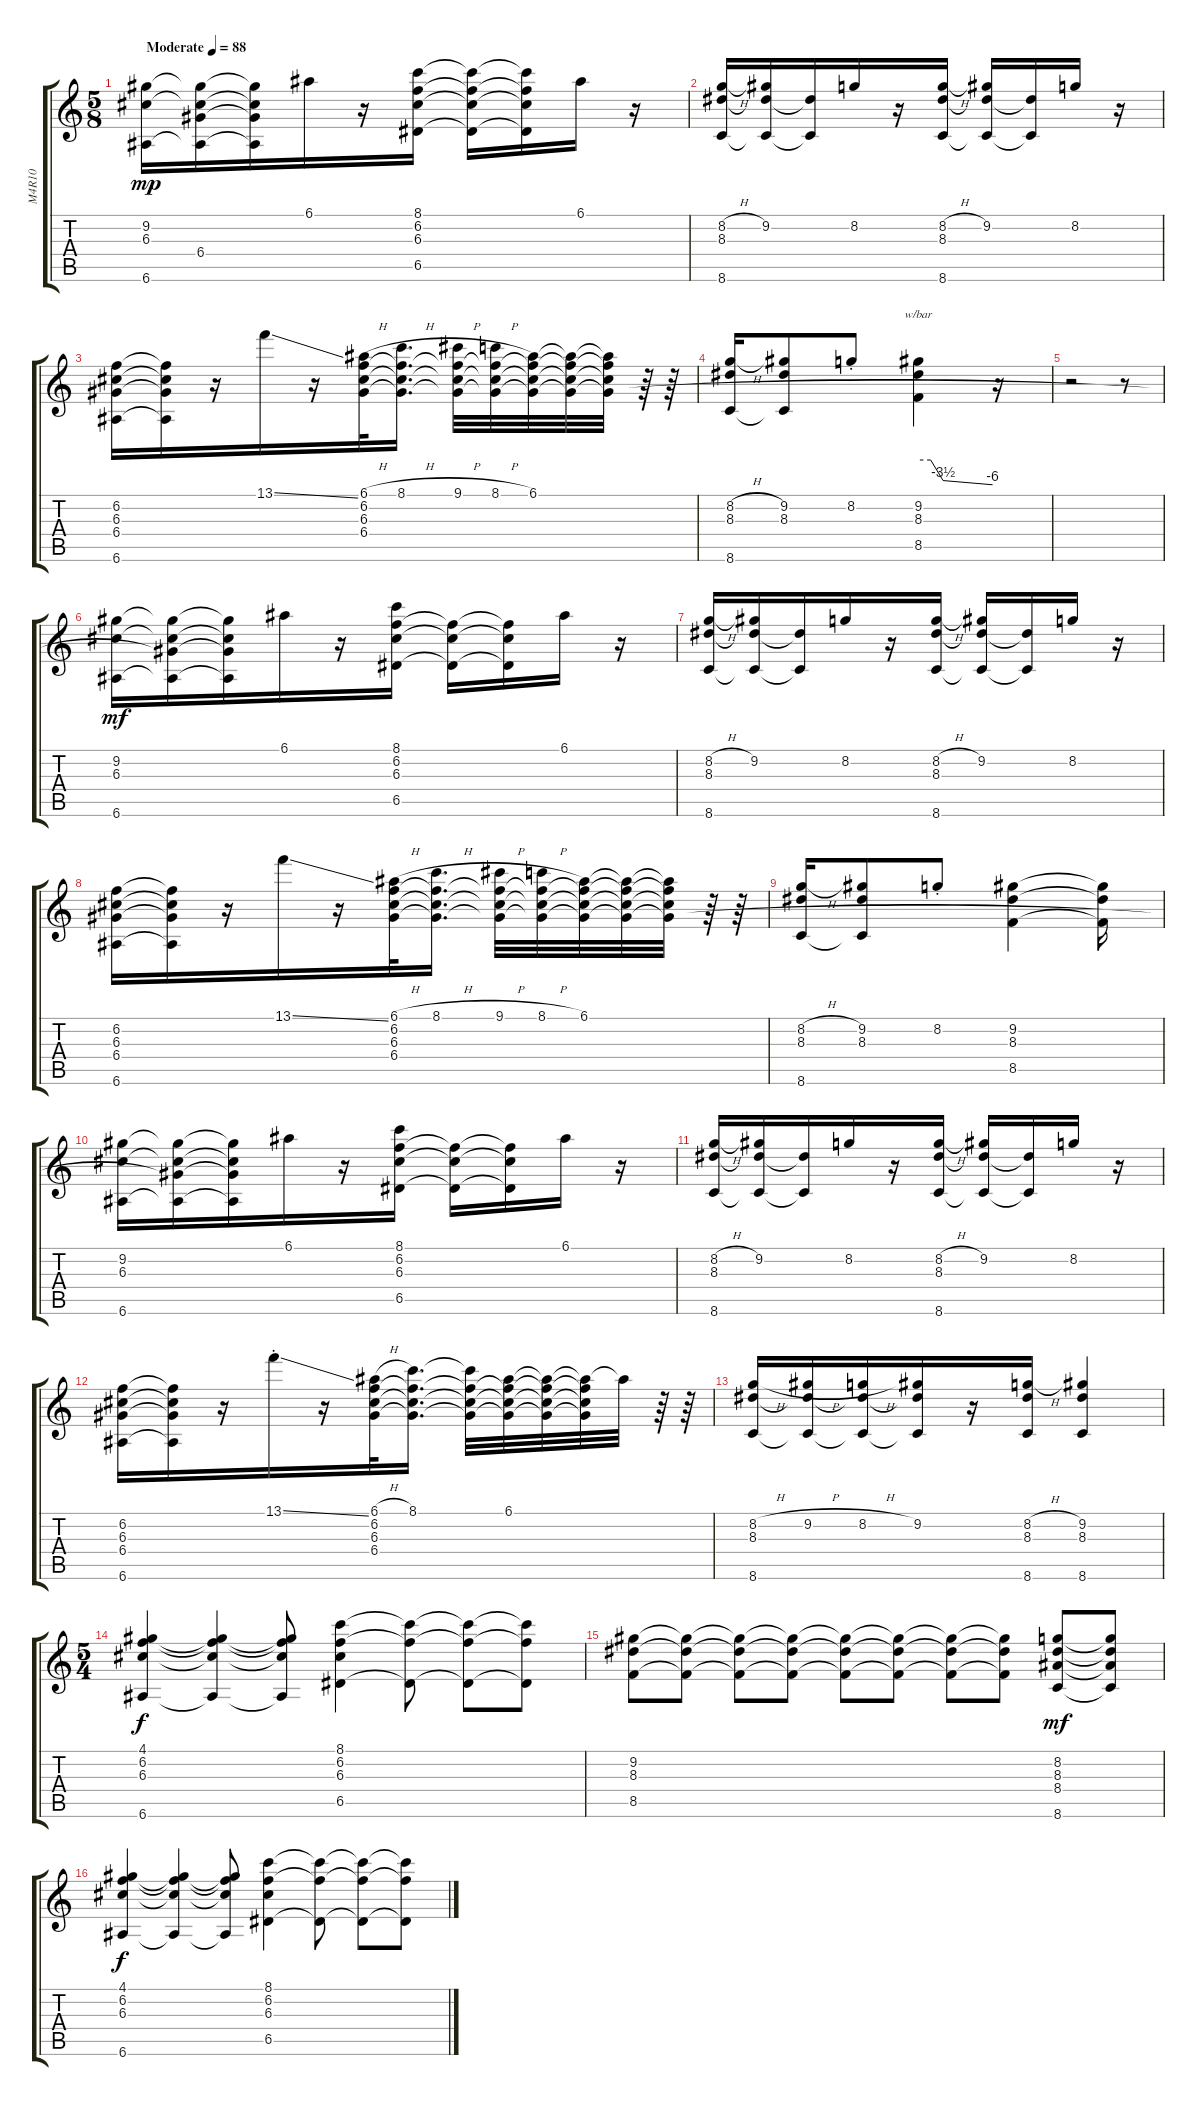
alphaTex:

\track ("M4R10" "M4R10") {instrument electricguitarclean}
\staff {score tabs}
\tuning (E4 B3 G3 D3 A2 E2) {hide}
\ts (5 8)
\tempo (88 "Moderate")
\clef g2
\ks c
(9.2 6.3 6.6).16{dy mp instrument electricguitarclean} (9.2{t} 6.3{t} 6.4 6.6{t}).16 (9.2{t} 6.3{t} 6.4{t} 6.6{t}).16 6.1.16 r.16 (8.1 6.2 6.3 6.5).16 (8.1{t} 6.2{t} 6.3{t} 6.5{t}).16 (8.1{t} 6.2{t} 6.3{t} 6.5{t}).16 6.1.16 r.16 |
(8.2{h} 8.3 8.6).16 (9.2 8.3{t} 8.6{t}).16 (8.3{t} 8.6{t}).16 8.2.16 r.16 (8.2{h} 8.3 8.6).16 (9.2 8.3{t} 8.6{t}).16 (8.3{t} 8.6{t}).16 8.2.16 r.16 |
(6.2 6.3 6.4 6.6).16 (6.2{t} 6.3{t} 6.4{t} 6.6{t}).16 r.16 13.1{ss}.16 r.16 (6.1{h} 6.2 6.3 6.4).32 (8.1{h} 6.2{t} 6.3{t} 6.4{t}).16{d} (9.1{h} 6.2{t} 6.3{t} 6.4{t}).32 (8.1{h} 6.2{t} 6.3{t} 6.4{t}).32 (6.1 6.2{t} 6.3{t} 6.4{t}).32 (6.1{t} 6.2{t} 6.3{t} 6.4{t}).32 (6.1{t} 6.2{t} 6.3{t} 6.4{t}).32 r.64 r.64 |
(8.2{h} 8.3 8.6).16 (9.2 8.3 8.6{t}).8 8.2{st}.8 (9.2 8.3 8.5).4{tbe (custom default 0 0 10 0 20 -14 60 -24 60 -24)} r.16 |
r.2 r.8 |
(9.2 6.3 6.6).16{dy mf} (9.2{t} 6.3{t} 6.4{t} 6.6{t}).16 (9.2{t} 6.3{t} 6.4{t} 6.6{t}).16 6.1.16 r.16 (8.1 6.2 6.3 6.5).16 (6.2{t} 6.3{t} 6.5{t}).16 (6.2{t} 6.3{t} 6.5{t}).16 6.1.16 r.16 |
(8.2{h} 8.3 8.6).16 (9.2 8.3{t} 8.6{t}).16 (8.3{t} 8.6{t}).16 8.2.16 r.16 (8.2{h} 8.3 8.6).16 (9.2 8.3{t} 8.6{t}).16 (8.3{t} 8.6{t}).16 8.2.16 r.16 |
(6.2 6.3 6.4 6.6).16 (6.2{t} 6.3{t} 6.4{t} 6.6{t}).16 r.16 13.1{ss}.16 r.16 (6.1{h} 6.2 6.3 6.4).32 (8.1{h} 6.2{t} 6.3{t} 6.4{t}).16{d} (9.1{h} 6.2{t} 6.3{t} 6.4{t}).32 (8.1{h} 6.2{t} 6.3{t} 6.4{t}).32 (6.1 6.2{t} 6.3{t} 6.4{t}).32 (6.1{t} 6.2{t} 6.3{t} 6.4{t}).32 (6.1{t} 6.2{t} 6.3{t} 6.4{t}).32 r.64 r.64 |
(8.2{h} 8.3 8.6).16 (9.2 8.3 8.6{t}).8 8.2{st}.8 (9.2 8.3 8.5).4 (9.2{t} 8.3{t} 8.5{t}).16 |
(9.2 6.3 6.6).16 (9.2{t} 6.3{t} 6.4{t} 6.6{t}).16 (9.2{t} 6.3{t} 6.4{t} 6.6{t}).16 6.1.16 r.16 (8.1 6.2 6.3 6.5).16 (6.2{t} 6.3{t} 6.5{t}).16 (6.2{t} 6.3{t} 6.5{t}).16 6.1.16 r.16 |
(8.2{h} 8.3 8.6).16 (9.2 8.3{t} 8.6{t}).16 (8.3{t} 8.6{t}).16 8.2.16 r.16 (8.2{h} 8.3 8.6).16 (9.2 8.3{t} 8.6{t}).16 (8.3{t} 8.6{t}).16 8.2.16 r.16 |
(6.2 6.3 6.4 6.6).16 (6.2{t} 6.3{t} 6.4{t} 6.6{t}).16 r.16 13.1{ss st}.16 r.16 (6.1{h} 6.2 6.3 6.4).32 (8.1 6.2{t} 6.3{t} 6.4{t}).16{d} (8.1{t} 6.2{t} 6.3{t} 6.4{t}).32 (6.1 6.2{t} 6.3{t} 6.4{t}).32 (6.1{t} 6.2{t} 6.3{t} 6.4{t}).32 (6.1{t} 6.2{t} 6.3{t} 6.4{t}).32 6.1{t}.32 r.64 r.64 |
(8.2{h} 8.3 8.6).16 (9.2{h} 8.3{t} 8.6{t}).16 (8.2{h} 8.3{t} 8.6{t}).16 (9.2 8.3{t} 8.6{t}).16 r.16 (8.2{h} 8.3 8.6).16 (9.2 8.3 8.6).4 |
\ts (5 4)
(4.1 6.2 6.3 6.6).4{dy f} (4.1{t} 6.2{t} 6.3{t} 6.6{t}).4 (4.1{t} 6.2{t} 6.3{t} 6.6{t}).8 (8.1 6.2 6.3 6.5).4 (8.1{t} 6.2{t} 6.5{t}).8 (8.1{t} 6.2{t} 6.5{t}).8 (8.1{t} 6.2{t} 6.5{t}).8 |
(9.2 8.3 8.5).8 (9.2{t} 8.3{t} 8.5{t}).8 (9.2{t} 8.3{t} 8.5{t}).8 (9.2{t} 8.3{t} 8.5{t}).8 (9.2{t} 8.3{t} 8.5{t}).8 (9.2{t} 8.3{t} 8.5{t}).8 (9.2{t} 8.3{t} 8.5{t}).8 (9.2{t} 8.3{t} 8.5{t}).8 (8.2 8.3 8.4 8.6).8{dy mf} (8.2{t} 8.3{t} 8.4{t} 8.6{t}).8 |
(4.1 6.2 6.3 6.6).4{dy f} (4.1{t} 6.2{t} 6.3{t} 6.6{t}).4 (4.1{t} 6.2{t} 6.3{t} 6.6{t}).8 (8.1 6.2 6.3 6.5).4 (8.1{t} 6.2{t} 6.5{t}).8 (8.1{t} 6.2{t} 6.5{t}).8 (8.1{t} 6.2{t} 6.5{t}).8
